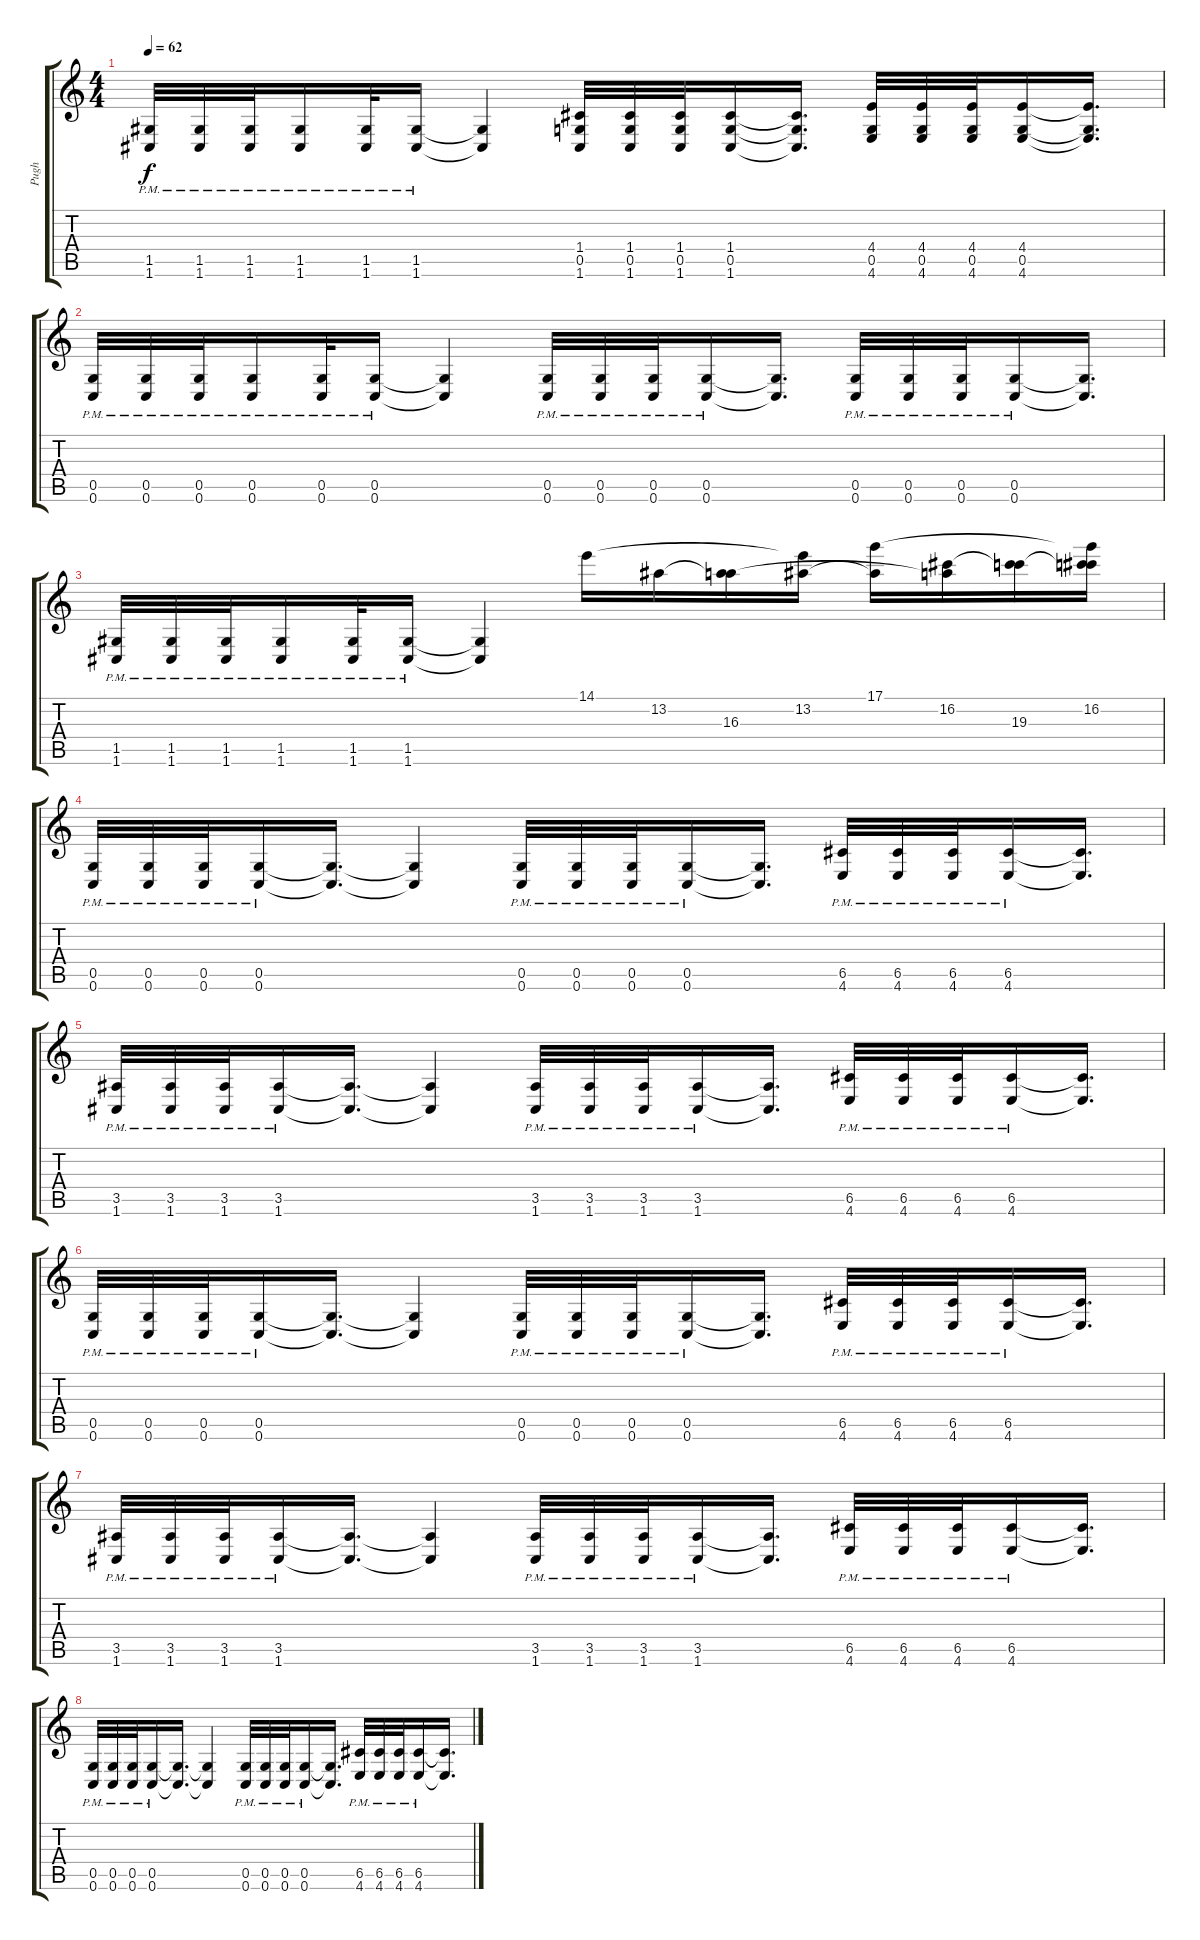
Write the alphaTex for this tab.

\track ("Pugh" "Pugh") {instrument distortionguitar}
\staff {score tabs}
\tuning (D4 A3 F3 C3 G2 C2) {hide}
\ts (4 4)
\tempo 62
\clef g2
\ks c
(1.5{pm} 1.6{pm}).32{dy f} (1.5{pm} 1.6{pm}).32 (1.5{pm} 1.6{pm}).32 (1.5{pm} 1.6{pm}).16 (1.5{pm} 1.6{pm}).32 (1.5{pm} 1.6{pm}).16 (1.5{t} 1.6{t}).4 (1.4 0.5 1.6).32 (1.4 0.5 1.6).32 (1.4 0.5 1.6).32 (1.4 0.5 1.6).16 (1.4{t} 0.5{t} 1.6{t}).16{d} (4.4 0.5 4.6).32 (4.4 0.5 4.6).32 (4.4 0.5 4.6).32 (4.4 0.5 4.6).16 (4.4{t} 0.5{t} 4.6{t}).16{d} |
(0.5{pm} 0.6{pm}).32 (0.5{pm} 0.6{pm}).32 (0.5{pm} 0.6{pm}).32 (0.5{pm} 0.6{pm}).16 (0.5{pm} 0.6{pm}).32 (0.5{pm} 0.6{pm}).16 (0.5{t} 0.6{t}).4 (0.5{pm} 0.6{pm}).32 (0.5{pm} 0.6{pm}).32 (0.5{pm} 0.6{pm}).32 (0.5{pm} 0.6{pm}).16 (0.5{t} 0.6{t}).16{d} (0.5{pm} 0.6{pm}).32 (0.5{pm} 0.6{pm}).32 (0.5{pm} 0.6{pm}).32 (0.5{pm} 0.6{pm}).16 (0.5{t} 0.6{t}).16{d} |
(1.5{pm} 1.6{pm}).32 (1.5{pm} 1.6{pm}).32 (1.5{pm} 1.6{pm}).32 (1.5{pm} 1.6{pm}).16 (1.5{pm} 1.6{pm}).32 (1.5{pm} 1.6{pm}).16 (1.5{t} 1.6{t}).4 14.1.16 13.2.16 (13.2{t} 16.3).16 (14.1{t} 13.2).16 (17.1 13.2{t}).16 (16.2 16.3{t}).16 (16.2{t} 19.3).16 (17.1{t} 16.2 19.3{t}).16 |
(0.5{pm} 0.6{pm}).32 (0.5{pm} 0.6{pm}).32 (0.5{pm} 0.6{pm}).32 (0.5{pm} 0.6{pm}).16 (0.5{t} 0.6{t}).16{d} (0.5{t} 0.6{t}).4 (0.5{pm} 0.6{pm}).32 (0.5{pm} 0.6{pm}).32 (0.5{pm} 0.6{pm}).32 (0.5{pm} 0.6{pm}).16 (0.5{t} 0.6{t}).16{d} (6.5{pm} 4.6{pm}).32 (6.5{pm} 4.6{pm}).32 (6.5{pm} 4.6{pm}).32 (6.5{pm} 4.6{pm}).16 (6.5{t} 4.6{t}).16{d} |
(3.5{pm} 1.6{pm}).32 (3.5{pm} 1.6{pm}).32 (3.5{pm} 1.6{pm}).32 (3.5{pm} 1.6{pm}).16 (3.5{t} 1.6{t}).16{d} (3.5{t} 1.6{t}).4 (3.5{pm} 1.6{pm}).32 (3.5{pm} 1.6{pm}).32 (3.5{pm} 1.6{pm}).32 (3.5{pm} 1.6{pm}).16 (3.5{t} 1.6{t}).16{d} (6.5{pm} 4.6{pm}).32 (6.5{pm} 4.6{pm}).32 (6.5{pm} 4.6{pm}).32 (6.5{pm} 4.6{pm}).16 (6.5{t} 4.6{t}).16{d} |
(0.5{pm} 0.6{pm}).32 (0.5{pm} 0.6{pm}).32 (0.5{pm} 0.6{pm}).32 (0.5{pm} 0.6{pm}).16 (0.5{t} 0.6{t}).16{d} (0.5{t} 0.6{t}).4 (0.5{pm} 0.6{pm}).32 (0.5{pm} 0.6{pm}).32 (0.5{pm} 0.6{pm}).32 (0.5{pm} 0.6{pm}).16 (0.5{t} 0.6{t}).16{d} (6.5{pm} 4.6{pm}).32 (6.5{pm} 4.6{pm}).32 (6.5{pm} 4.6{pm}).32 (6.5{pm} 4.6{pm}).16 (6.5{t} 4.6{t}).16{d} |
(3.5{pm} 1.6{pm}).32 (3.5{pm} 1.6{pm}).32 (3.5{pm} 1.6{pm}).32 (3.5{pm} 1.6{pm}).16 (3.5{t} 1.6{t}).16{d} (3.5{t} 1.6{t}).4 (3.5{pm} 1.6{pm}).32 (3.5{pm} 1.6{pm}).32 (3.5{pm} 1.6{pm}).32 (3.5{pm} 1.6{pm}).16 (3.5{t} 1.6{t}).16{d} (6.5{pm} 4.6{pm}).32 (6.5{pm} 4.6{pm}).32 (6.5{pm} 4.6{pm}).32 (6.5{pm} 4.6{pm}).16 (6.5{t} 4.6{t}).16{d} |
(0.5{pm} 0.6{pm}).32 (0.5{pm} 0.6{pm}).32 (0.5{pm} 0.6{pm}).32 (0.5{pm} 0.6{pm}).16 (0.5{t} 0.6{t}).16{d} (0.5{t} 0.6{t}).4 (0.5{pm} 0.6{pm}).32 (0.5{pm} 0.6{pm}).32 (0.5{pm} 0.6{pm}).32 (0.5{pm} 0.6{pm}).16 (0.5{t} 0.6{t}).16{d} (6.5{pm} 4.6{pm}).32 (6.5{pm} 4.6{pm}).32 (6.5{pm} 4.6{pm}).32 (6.5{pm} 4.6{pm}).16 (6.5{t} 4.6{t}).16{d}
